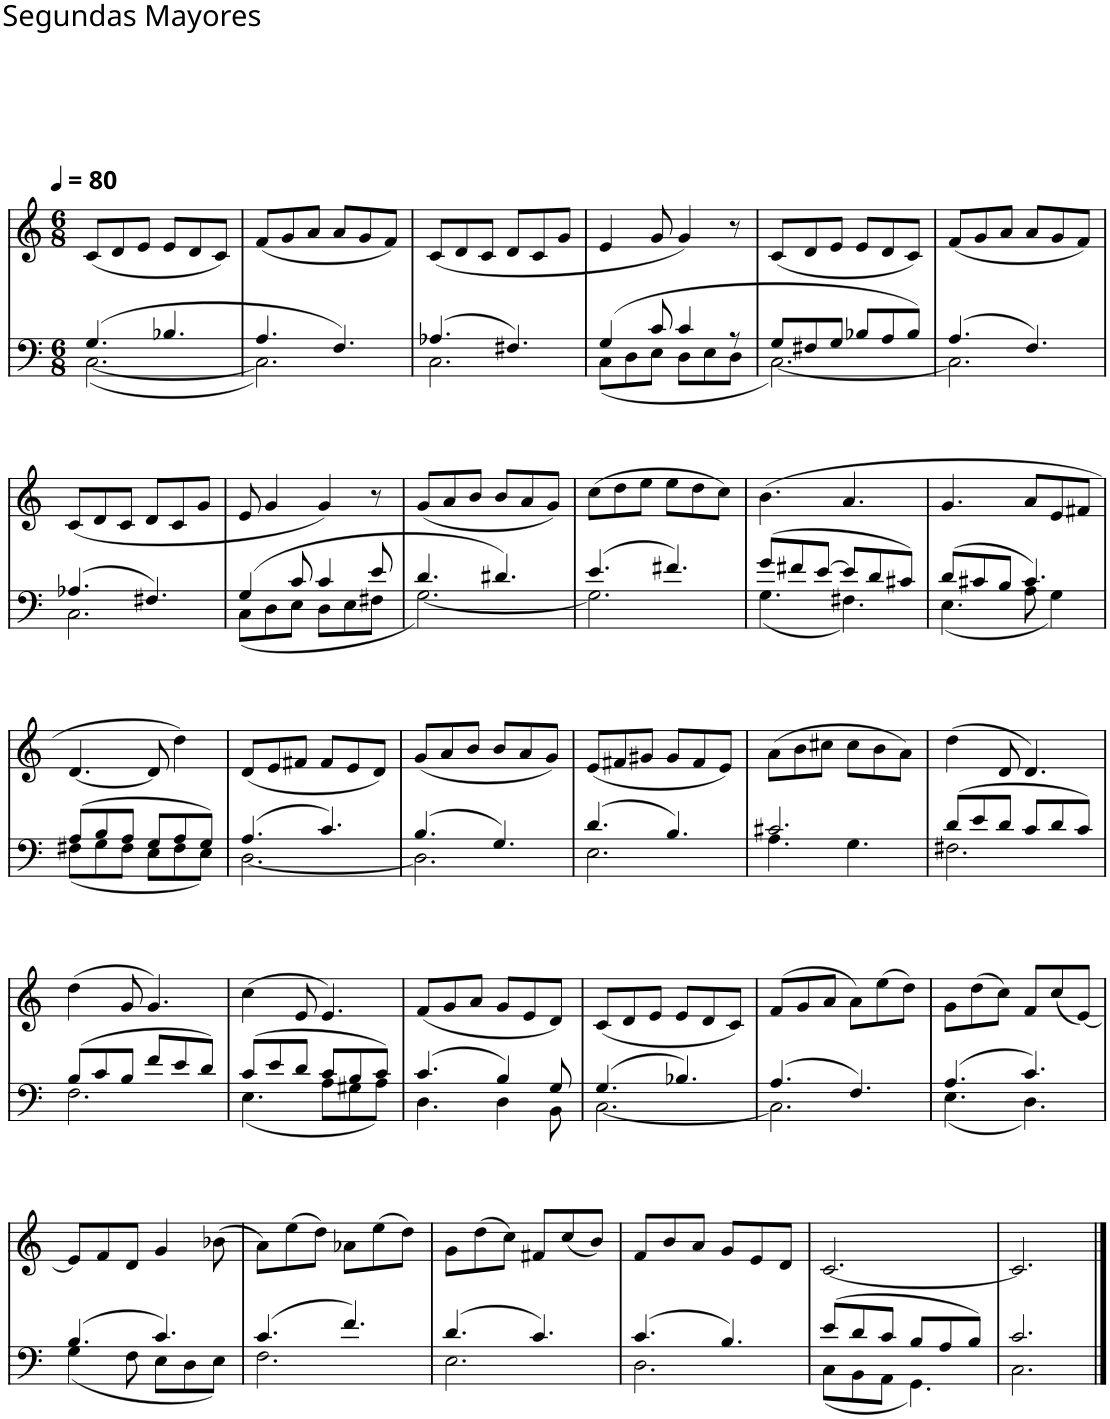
**kern	**kern
*part2	*part1
*staff2	*staff1
*I"Arpa	*I"Marimba (pentagrama único)
*	*I'Mar
*stria5	*stria5
*clefF4	*clefG2
*k[]	*k[]
*M6/8	*M6/8
*MM80	*MM80
=1	=1
*^	*
(4.G/	([2.C\	(8c/L
.	.	8d/
.	.	8e/J
4.B-X/	.	8e/L
.	.	8d/
.	.	8c/J)
=2	=2	=2
4.A/	2.C\])	(8f/L
.	.	8g/
.	.	8a/J
4.F/)	.	8a/L
.	.	8g/
.	.	8f/J)
=3	=3	=3
(4.A-X/	2.C\	(8c/L
.	.	8d/
.	.	8c/J
4.F#X/)	.	8d/L
.	.	8c/
.	.	8g/J
=4	=4	=4
(4G/	(8C\L	4e/
.	8D\	.
8c/	8E\J	8g/
4c/	8D\L	4g/)
.	8E\	.
8r	8D\J	8r
=5	=5	=5
8G/L	[2.C\)	(8c/L
8F#X/	.	8d/
8G/J	.	8e/J
8B-X/L	.	8e/L
8A/	.	8d/
8B-/J)	.	8c/J)
=6	=6	=6
(4.A/	2.C\]	(8f/L
.	.	8g/
.	.	8a/J
4.F/)	.	8a/L
.	.	8g/
.	.	8f/J)
!!LO:LB:g=z
=7	=7	=7
(4.A-X/	2.C\	(8c/L
.	.	8d/
.	.	8c/J
4.F#X/)	.	8d/L
.	.	8c/
.	.	8g/J
=8	=8	=8
(4G/	(8C\L	8e/
.	8D\	4g/
8c/	8E\J	.
4c/	8D\L	4g/)
.	8E\	.
8e/	8F#X\J	8r
=9	=9	=9
4.d/	[2.G\)	(8g/L
.	.	8a/
.	.	8b/J
4.d#X/)	.	8b/L
.	.	8a/
.	.	8g/J)
=10	=10	=10
(4.e/	2.G\]	(8cc\L
.	.	8dd\
.	.	8ee\J
4.f#X/)	.	8ee\L
.	.	8dd\
.	.	8cc\J)
=11	=11	=11
(8g/L	(4.G\	(4.b\
8f#X/	.	.
[8e/J	.	.
8e/L]	4.F#X\)	4.a/
8d/	.	.
8c#X/J)	.	.
=12	=12	=12
(8d/L	(4.E\	4.g/
8c#X/	.	.
8B/J	.	.
4.c#/)	8A\	8a/L
.	4G\)	8e/
.	.	8f#X/J
!!LO:LB:g=z
=13	=13	=13
(8A/L	(8F#X\L	[4.d/
8B/	8G\	.
8A/J	8F#\J	.
8G/L	8E\L	8d/]
8A/	8F#\	4dd\)
8G/J)	8E\J)	.
=14	=14	=14
(4.A/	[2.D\	(8d/L
.	.	8e/
.	.	8f#X/J
4.c/)	.	8f#/L
.	.	8e/
.	.	8d/J)
=15	=15	=15
(4.B/	2.D\]	(8g/L
.	.	8a/
.	.	8b/J
4.G/)	.	8b/L
.	.	8a/
.	.	8g/J)
=16	=16	=16
(4.d/	2.E\	(8e/L
.	.	8f#X/
.	.	8g#X/J
4.B/)	.	8g#/L
.	.	8f#/
.	.	8e/J)
=17	=17	=17
2.c#X/	4.A\	(8a\L
.	.	8b\
.	.	8cc#X\J
.	4.G\	8cc#\L
.	.	8b\
.	.	8a\J)
=18	=18	=18
(8d/L	2.F#X\	(4dd\
8e/	.	.
8d/J	.	8d/
8c/L	.	4.d/)
8d/	.	.
8c/J)	.	.
!!LO:LB:g=z
=19	=19	=19
(8B/L	2.F\	(4dd\
8c/	.	.
8B/J	.	8g/
8f/L	.	4.g/)
8e/	.	.
8d/J)	.	.
=20	=20	=20
(8c/L	(4.E\	(4cc\
8e/	.	.
8d/J	.	8e/
8c/L	8A\L	4.e/)
8B/	8G#X\	.
8c/J)	8A\J)	.
=21	=21	=21
(4.c/	4.D\	(8f/L
.	.	8g/
.	.	8a/J
4B/)	4D\	8g/L
.	.	8e/
8G/	8BB\	8d/J)
=22	=22	=22
(4.G/	[2.C\	(8c/L
.	.	8d/
.	.	8e/J
4.B-X/)	.	8e/L
.	.	8d/
.	.	8c/J)
=23	=23	=23
(4.A/	2.C\]	(8f/L
.	.	8g/
.	.	8a/J
4.F/)	.	8a\L)
.	.	(8ee\
.	.	8dd\J)
=24	=24	=24
(4.A/	(4.E\	8g\L
.	.	(8dd\
.	.	8cc\J)
4.c/)	4.D\)	8f/L
.	.	(8cc/
.	.	[8e/J)
!!LO:LB:g=z
=25	=25	=25
(4.B/	(4G\	8e/L]
.	.	8f/
.	8F\	8d/J
4.c/)	8E\L	4g/
.	8D\	.
.	8E\J)	(8b-X\
=26	=26	=26
(4.c/	2.F\	8a\L)
.	.	(8ee\
.	.	8dd\J)
4.f/)	.	8a-X\L
.	.	(8ee\
.	.	8dd\J)
=27	=27	=27
(4.d/	2.E\	8g\L
.	.	(8dd\
.	.	8cc\J)
4.c/)	.	8f#X/L
.	.	(8cc/
.	.	8b/J)
=28	=28	=28
(4.c/	2.D\	8f/L
.	.	8b/
.	.	8a/J
4.B/)	.	8g/L
.	.	8e/
.	.	8d/J
=29	=29	=29
(8e/L	(8C\L	[2.c/
8d/	8BB\	.
8c/J	8AA\J	.
8B/L	4.GG\)	.
8A/	.	.
8B/J)	.	.
=30	=30	=30
2.c/	2.C\	2.c/]
*v	*v	*
==	==
*-	*-
